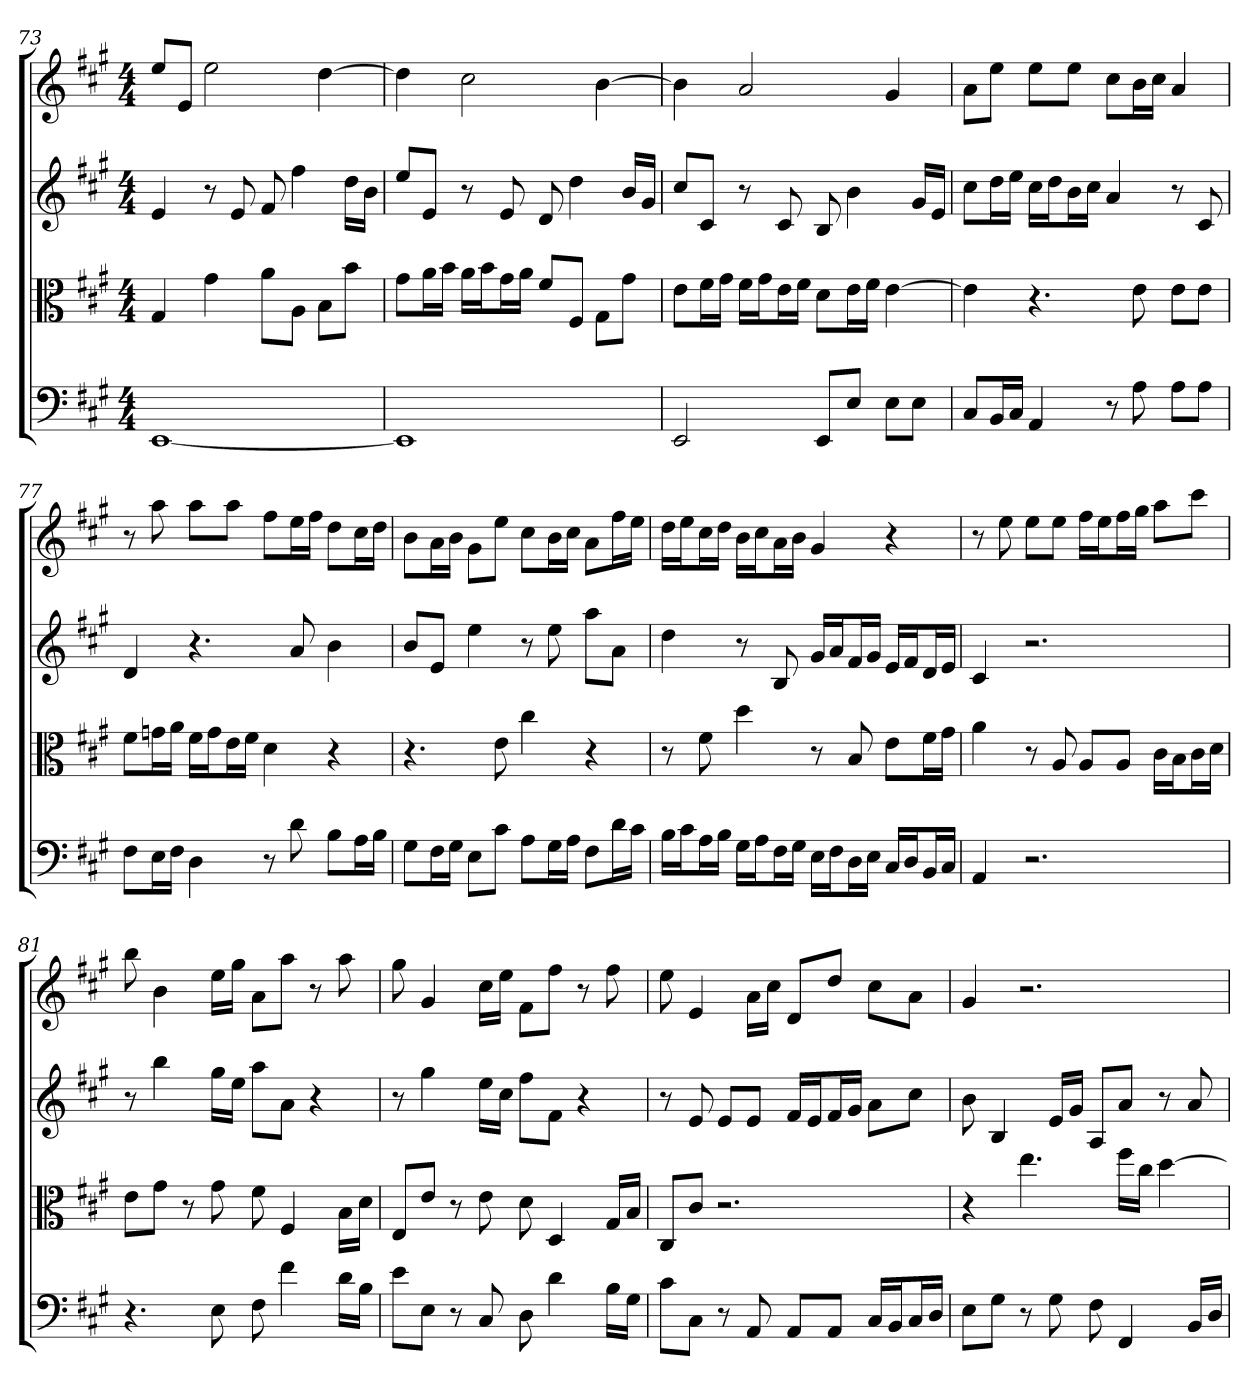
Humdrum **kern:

**kern	**kern	**kern	**kern
*part4	*part3	*part2	*part1
*staff4	*staff3	*staff2	*staff1
*clefF4	*clefC3	*clefG2	*clefG2
*k[f#c#g#]	*k[f#c#g#]	*k[f#c#g#]	*k[f#c#g#]
*A:	*A:	*A:	*A:
*M4/4	*M4/4	*M4/4	*M4/4
=73	=73	=73	=73
[1EE	4G#	4e	8ee/L
.	.	.	8e/J
.	4g#	8r	2ee
.	.	8e	.
.	8a\L	8f#	.
.	8A\J	4ff#	.
.	8B\L	.	[4dd
.	8b\J	16dd\LL	.
.	.	16b\JJ	.
=74	=74	=74	=74
1EE]	8g#\L	8ee/L	4dd]
.	16a\L	8e/J	.
.	16b\JJ	.	.
.	16a\LL	8r	2cc#
.	16b\J	.	.
.	16g#\L	8e	.
.	16a\JJ	.	.
.	8f#/L	8d	.
.	8F#/J	4dd	.
.	8G#\L	.	[4b
.	8g#\J	16b/LL	.
.	.	16g#/JJ	.
=75	=75	=75	=75
2EE	8e\L	8cc#/L	4b]
.	16f#\L	8c#/J	.
.	16g#\JJ	.	.
.	16f#\LL	8r	2a
.	16g#\J	.	.
.	16e\L	8c#	.
.	16f#\JJ	.	.
8EE/L	8d\L	8B	.
8E/J	16e\L	4b	.
.	16f#\JJ	.	.
8E\L	[4e	.	4g#
8E\J	.	16g#/LL	.
.	.	16e/JJ	.
=76	=76	=76	=76
8C#/L	4e]	8cc#\L	8a\L
16BB/L	.	16dd\L	8ee\J
16C#/JJ	.	16ee\JJ	.
4AA	4.r	16cc#\LL	8ee\L
.	.	16dd\J	.
.	.	16b\L	8ee\J
.	.	16cc#\JJ	.
8r	.	4a	8cc#\L
8A	8e	.	16b\L
.	.	.	16cc#\JJ
8A\L	8e\L	8r	4a
8A\J	8e\J	8c#	.
=77	=77	=77	=77
8F#\L	8f#\L	4d	8r
16E\L	16gn\L	.	8aa
16F#\JJ	16a\JJ	.	.
4D	16f#\LL	4.r	8aa\L
.	16g\J	.	.
.	16e\L	.	8aa\J
.	16f#\JJ	.	.
8r	4d	.	8ff#\L
8d	.	8a	16ee\L
.	.	.	16ff#\JJ
8B\L	4r	4b	8dd\L
16A\L	.	.	16cc#\L
16B\JJ	.	.	16dd\JJ
=78	=78	=78	=78
8G#\L	4.r	8b/L	8b\L
16F#\L	.	8e/J	16a\L
16G#\JJ	.	.	16b\JJ
8E\L	.	4ee	8g#\L
8c#\J	8e	.	8ee\J
8A\L	4cc#	8r	8cc#\L
16G#\L	.	8ee	16b\L
16A\JJ	.	.	16cc#\JJ
8F#\L	4r	8aa\L	8a\L
16d\L	.	8a\J	16ff#\L
16c#\JJ	.	.	16ee\JJ
=79	=79	=79	=79
16B\LL	8r	4dd	16dd\LL
16c#\J	.	.	16ee\J
16A\L	8f#	.	16cc#\L
16B\JJ	.	.	16dd\JJ
16G#\LL	4dd	8r	16b\LL
16A\J	.	.	16cc#\J
16F#\L	.	8B	16a\L
16G#\JJ	.	.	16b\JJ
16E\LL	8r	16g#/LL	4g#
16F#\J	.	16a/J	.
16D\L	8B	16f#/L	.
16E\JJ	.	16g#/JJ	.
16C#/LL	8e\L	16e/LL	4r
16D/J	.	16f#/J	.
16BB/L	16f#\L	16d/L	.
16C#/JJ	16g#\JJ	16e/JJ	.
=80	=80	=80	=80
4AA	4a	4c#	8r
.	.	.	8ee
2.r	8r	2.r	8ee\L
.	8A	.	8ee\J
.	8A/L	.	16ff#\LL
.	.	.	16ee\J
.	8A/J	.	16ff#\L
.	.	.	16gg#\JJ
.	16c#\LL	.	8aa\L
.	16B\J	.	.
.	16c#\L	.	8ccc#\J
.	16d\JJ	.	.
=81	=81	=81	=81
4.r	8e\L	8r	8bb
.	8g#\J	4bb	4b
.	8r	.	.
8E	8g#	16gg#\LL	16ee\LL
.	.	16ee\JJ	16gg#\JJ
8F#	8f#	8aa\L	8a\L
4f#	4F#	8a\J	8aa\J
.	.	4r	8r
16d\LL	16B\LL	.	8aa
16B\JJ	16d\JJ	.	.
=82	=82	=82	=82
8e\L	8E/L	8r	8gg#
8E\J	8e/J	4gg#	4g#
8r	8r	.	.
8C#	8e	16ee\LL	16cc#\LL
.	.	16cc#\JJ	16ee\JJ
8D	8d	8ff#\L	8f#\L
4d	4D	8f#\J	8ff#\J
.	.	4r	8r
16B\LL	16G#/LL	.	8ff#
16G#\JJ	16B/JJ	.	.
=83	=83	=83	=83
8c#\L	8C#/L	8r	8ee
8C#\J	8c#/J	8e	4e
8r	2.r	8e/L	.
8AA	.	8e/J	16a\LL
.	.	.	16cc#\JJ
8AA/L	.	16f#/LL	8d/L
.	.	16e/J	.
8AA/J	.	16f#/L	8dd/J
.	.	16g#/JJ	.
16C#/LL	.	8a\L	8cc#\L
16BB/J	.	.	.
16C#/L	.	8cc#\J	8a\J
16D/JJ	.	.	.
=84	=84	=84	=84
8E\L	4r	8b	4g#
8G#\J	.	4B	.
8r	4.ee	.	2.r
8G#	.	16e/LL	.
.	.	16g#/JJ	.
8F#	.	8A/L	.
4FF#	16ff#\LL	8a/J	.
.	16cc#\JJ	.	.
.	[4dd	8r	.
16BB/LL	.	8a	.
16D/JJ	.	.	.
=	=	=	=
*-	*-	*-	*-
